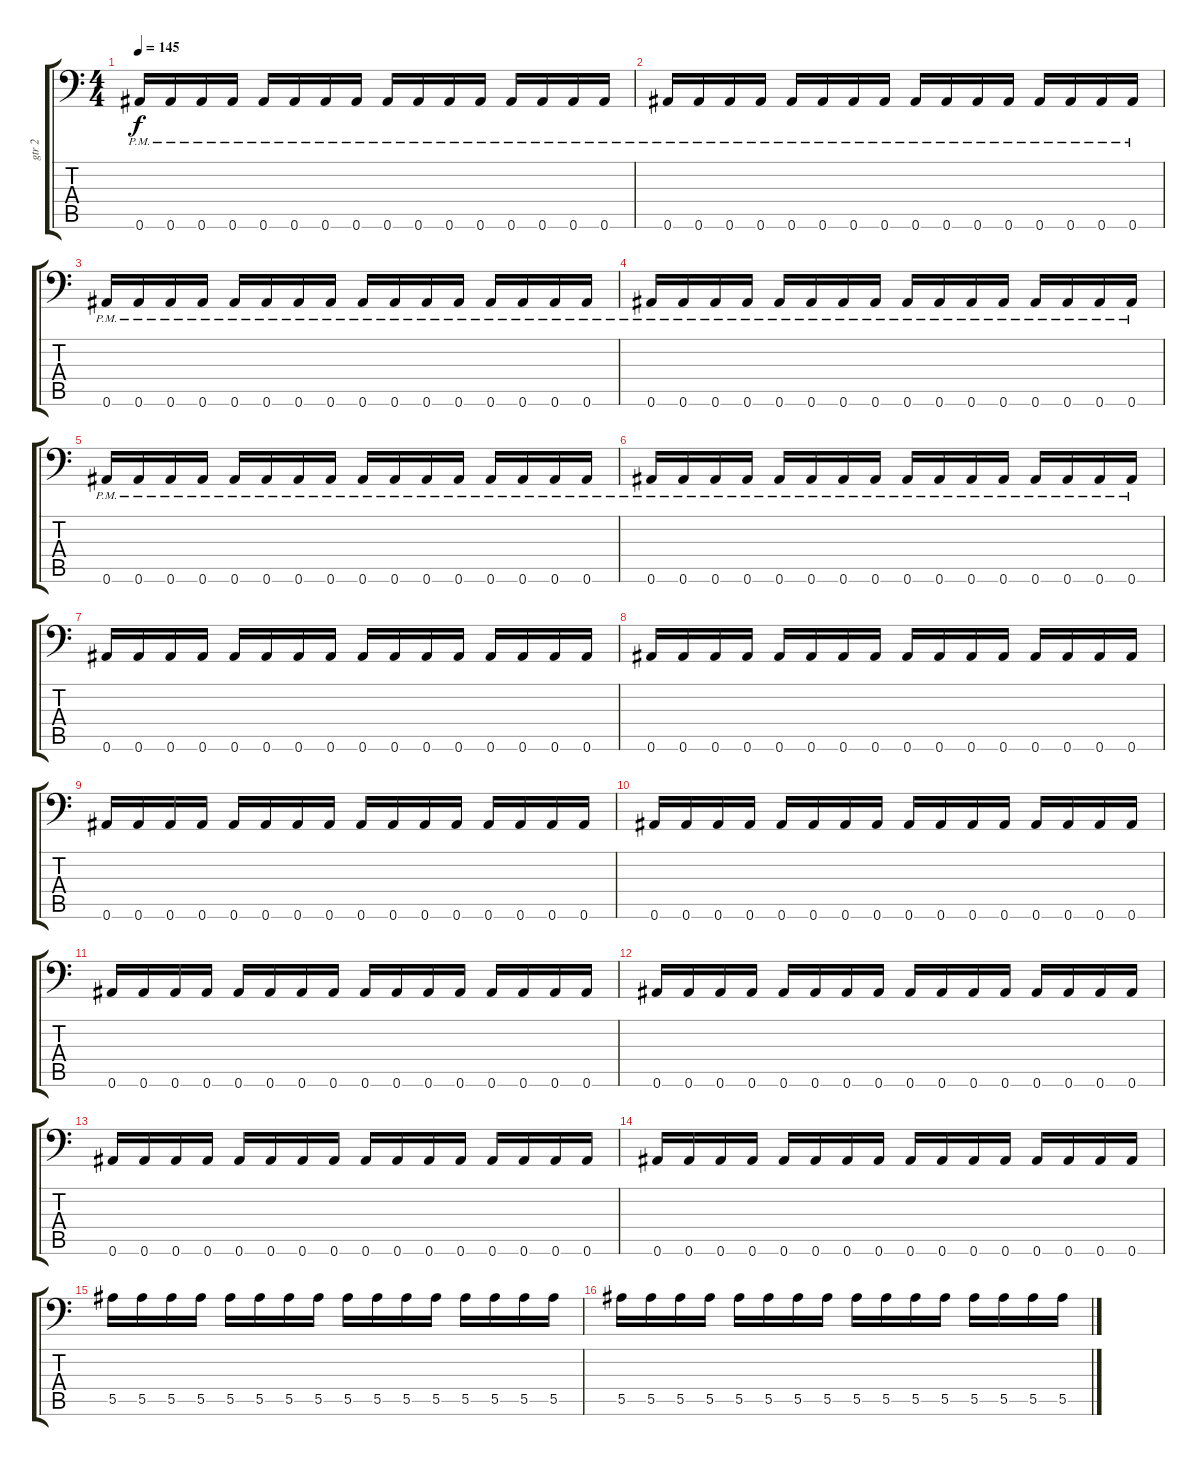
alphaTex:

\track ("gtr 2" "gtr 2") {instrument distortionguitar}
\staff {score tabs}
\tuning (C4 G3 Eb3 Bb2 F2 Bb1) {hide}
\ts (4 4)
\tempo 145
\clef f4
\ks c
0.6{pm}.16{dy f} 0.6{pm}.16 0.6{pm}.16 0.6{pm}.16 0.6{pm}.16 0.6{pm}.16 0.6{pm}.16 0.6{pm}.16 0.6{pm}.16 0.6{pm}.16 0.6{pm}.16 0.6{pm}.16 0.6{pm}.16 0.6{pm}.16 0.6{pm}.16 0.6{pm}.16 |
0.6{pm}.16 0.6{pm}.16 0.6{pm}.16 0.6{pm}.16 0.6{pm}.16 0.6{pm}.16 0.6{pm}.16 0.6{pm}.16 0.6{pm}.16 0.6{pm}.16 0.6{pm}.16 0.6{pm}.16 0.6{pm}.16 0.6{pm}.16 0.6{pm}.16 0.6{pm}.16 |
0.6{pm}.16 0.6{pm}.16 0.6{pm}.16 0.6{pm}.16 0.6{pm}.16 0.6{pm}.16 0.6{pm}.16 0.6{pm}.16 0.6{pm}.16 0.6{pm}.16 0.6{pm}.16 0.6{pm}.16 0.6{pm}.16 0.6{pm}.16 0.6{pm}.16 0.6{pm}.16 |
0.6{pm}.16 0.6{pm}.16 0.6{pm}.16 0.6{pm}.16 0.6{pm}.16 0.6{pm}.16 0.6{pm}.16 0.6{pm}.16 0.6{pm}.16 0.6{pm}.16 0.6{pm}.16 0.6{pm}.16 0.6{pm}.16 0.6{pm}.16 0.6{pm}.16 0.6{pm}.16 |
0.6{pm}.16 0.6{pm}.16 0.6{pm}.16 0.6{pm}.16 0.6{pm}.16 0.6{pm}.16 0.6{pm}.16 0.6{pm}.16 0.6{pm}.16 0.6{pm}.16 0.6{pm}.16 0.6{pm}.16 0.6{pm}.16 0.6{pm}.16 0.6{pm}.16 0.6{pm}.16 |
0.6{pm}.16 0.6{pm}.16 0.6{pm}.16 0.6{pm}.16 0.6{pm}.16 0.6{pm}.16 0.6{pm}.16 0.6{pm}.16 0.6{pm}.16 0.6{pm}.16 0.6{pm}.16 0.6{pm}.16 0.6{pm}.16 0.6{pm}.16 0.6{pm}.16 0.6{pm}.16 |
0.6.16 0.6.16 0.6.16 0.6.16 0.6.16 0.6.16 0.6.16 0.6.16 0.6.16 0.6.16 0.6.16 0.6.16 0.6.16 0.6.16 0.6.16 0.6.16 |
0.6.16 0.6.16 0.6.16 0.6.16 0.6.16 0.6.16 0.6.16 0.6.16 0.6.16 0.6.16 0.6.16 0.6.16 0.6.16 0.6.16 0.6.16 0.6.16 |
0.6.16 0.6.16 0.6.16 0.6.16 0.6.16 0.6.16 0.6.16 0.6.16 0.6.16 0.6.16 0.6.16 0.6.16 0.6.16 0.6.16 0.6.16 0.6.16 |
0.6.16 0.6.16 0.6.16 0.6.16 0.6.16 0.6.16 0.6.16 0.6.16 0.6.16 0.6.16 0.6.16 0.6.16 0.6.16 0.6.16 0.6.16 0.6.16 |
0.6.16 0.6.16 0.6.16 0.6.16 0.6.16 0.6.16 0.6.16 0.6.16 0.6.16 0.6.16 0.6.16 0.6.16 0.6.16 0.6.16 0.6.16 0.6.16 |
0.6.16 0.6.16 0.6.16 0.6.16 0.6.16 0.6.16 0.6.16 0.6.16 0.6.16 0.6.16 0.6.16 0.6.16 0.6.16 0.6.16 0.6.16 0.6.16 |
0.6.16 0.6.16 0.6.16 0.6.16 0.6.16 0.6.16 0.6.16 0.6.16 0.6.16 0.6.16 0.6.16 0.6.16 0.6.16 0.6.16 0.6.16 0.6.16 |
0.6.16 0.6.16 0.6.16 0.6.16 0.6.16 0.6.16 0.6.16 0.6.16 0.6.16 0.6.16 0.6.16 0.6.16 0.6.16 0.6.16 0.6.16 0.6.16 |
5.5.16 5.5.16 5.5.16 5.5.16 5.5.16 5.5.16 5.5.16 5.5.16 5.5.16 5.5.16 5.5.16 5.5.16 5.5.16 5.5.16 5.5.16 5.5.16 |
5.5.16 5.5.16 5.5.16 5.5.16 5.5.16 5.5.16 5.5.16 5.5.16 5.5.16 5.5.16 5.5.16 5.5.16 5.5.16 5.5.16 5.5.16 5.5.16
